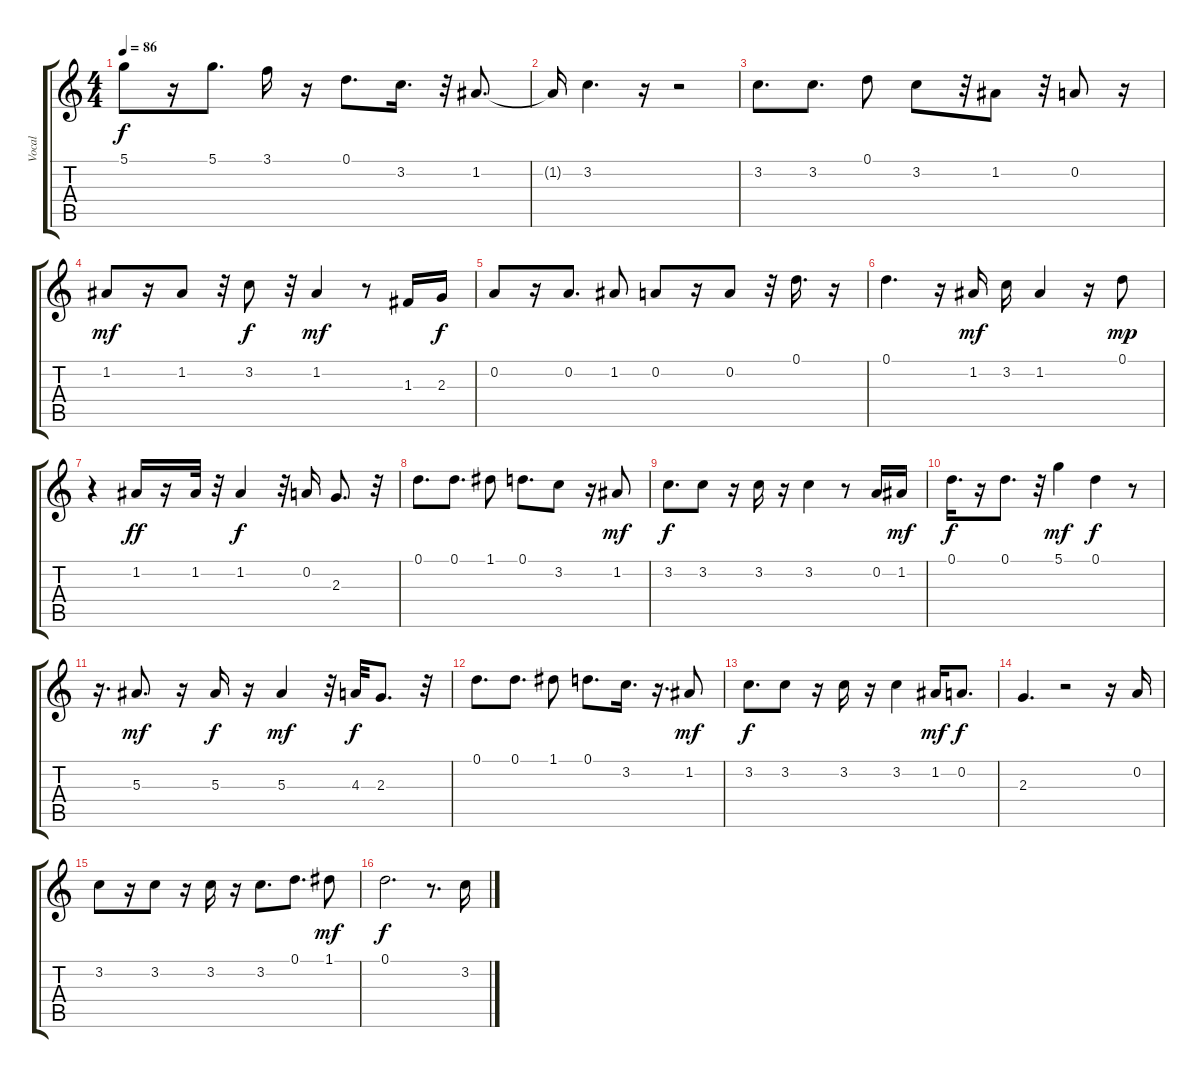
\track ("Vocal" "Vocal") {instrument acousticguitarsteel}
\staff {score tabs}
\tuning (D4 A3 F3 C3 G2 D2) {hide}
\ts (4 4)
\tempo 86
\clef g2
\ks c
5.1.8{dy f} r.16 5.1.8{d} 3.1.16 r.16 0.1.8{d} 3.2.16{d} r.32 1.2.8{d} |
1.2{t}.16 3.2.4{d} r.16 r.2 |
3.2.8{d} 3.2.8{d} 0.1.8 3.2.8 r.32 1.2.8 r.32 0.2.8 r.16 |
1.2.8{dy mf} r.16 1.2.8 r.32 3.2.8{dy f} r.32 1.2.4{dy mf} r.8 1.3.16 2.3.16{dy f} |
0.2.8 r.16 0.2.8{d} 1.2.8 0.2.8 r.16 0.2.8 r.32 0.1.16{d} r.16 |
0.1.4{d} r.16 1.2.16{dy mf} 3.2.16 1.2.4 r.16 0.1.8{dy mp} |
r.4 1.2.16{dy ff} r.16 1.2.32 r.32 1.2.4{dy f} r.32 0.2.16 2.3.8{d} r.32 |
0.1.8{d} 0.1.8{d} 1.1.8 0.1.8{d} 3.2.8 r.16 1.2.8{dy mf} |
3.2.8{d dy f} 3.2.8 r.16 3.2.16 r.16 3.2.4 r.8 0.2.16 1.2.16{dy mf} |
0.1.16{d dy f} r.16 0.1.8{d} r.32 5.1.4{dy mf} 0.1.4{dy f} r.8 |
r.16{d} 5.3.8{d dy mf} r.16 5.3.16{dy f} r.16 5.3.4{dy mf} r.32 4.3.32{dy f} 2.3.8{d} r.32 |
0.1.8{d} 0.1.8{d} 1.1.8 0.1.8{d} 3.2.16{d} r.16{d} 1.2.8{dy mf} |
3.2.8{d dy f} 3.2.8 r.16 3.2.16 r.16 3.2.4 1.2.16{dy mf} 0.2.8{d dy f} |
2.3.4{d} r.2 r.16 0.2.16 |
3.2.8 r.16 3.2.8 r.16 3.2.16 r.16 3.2.8{d} 0.1.8{d} 1.1.8{dy mf} |
0.1.2{d dy f} r.8{d} 3.2.16
